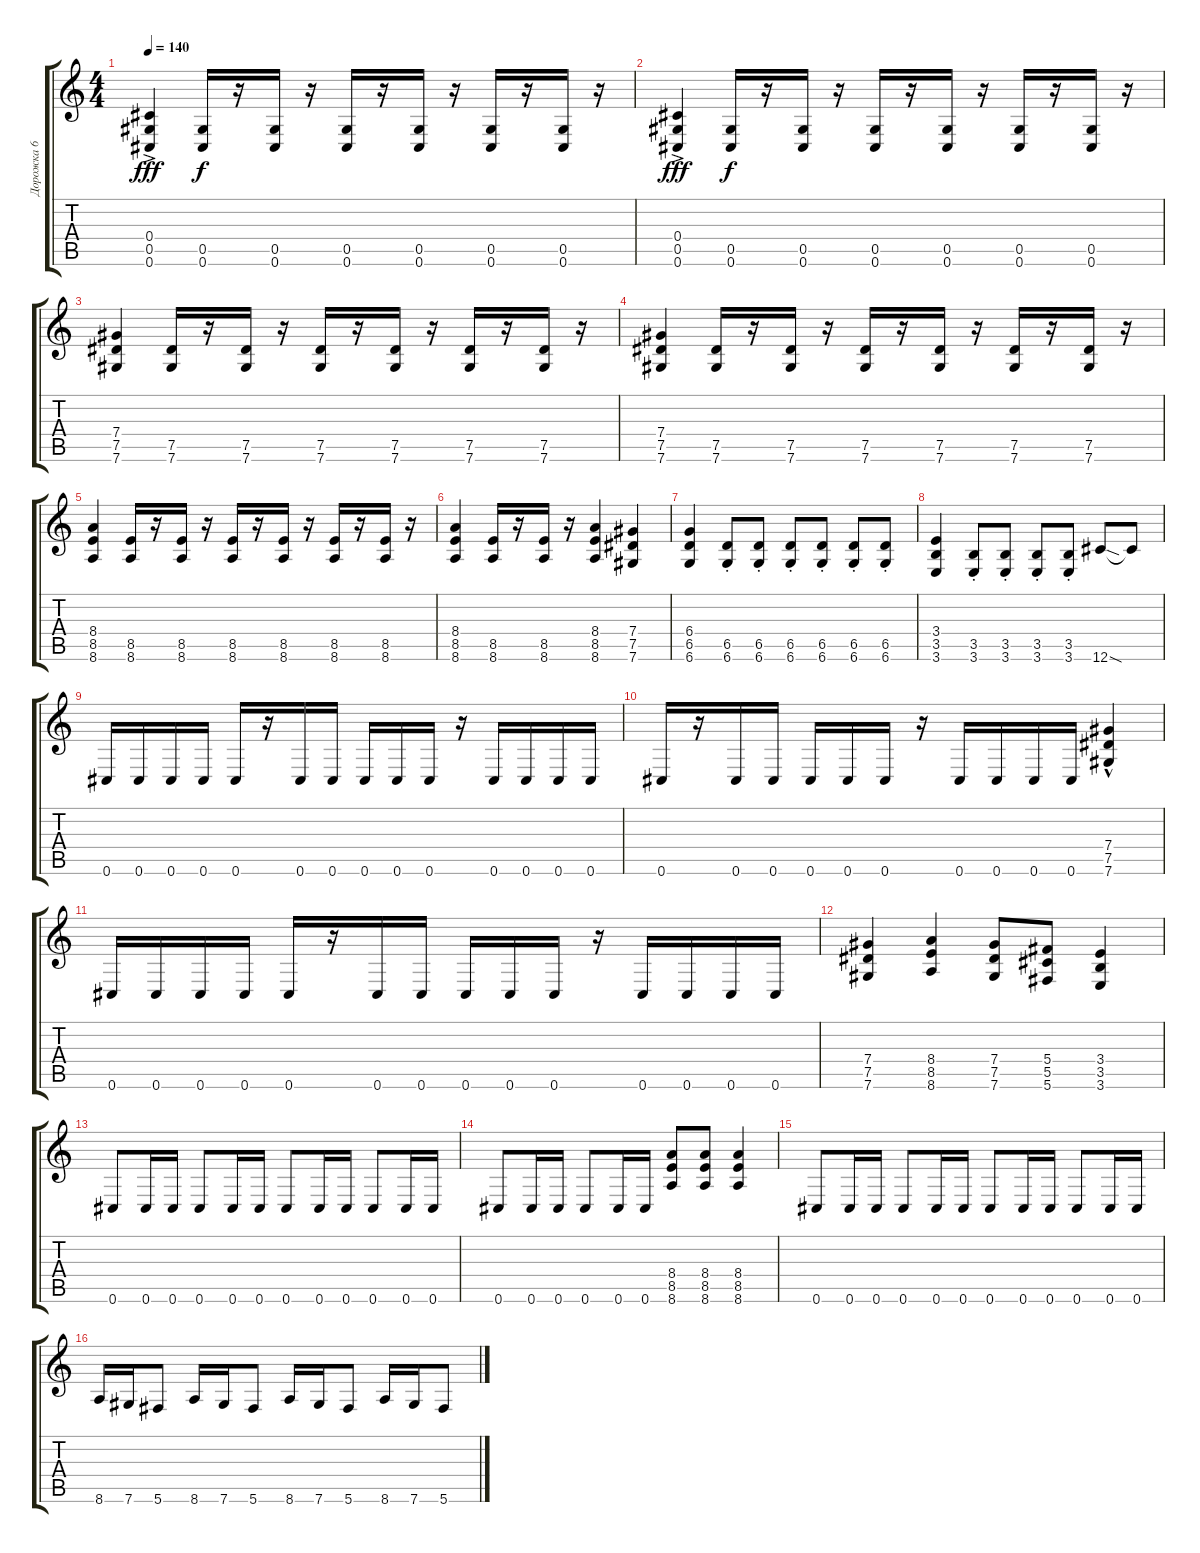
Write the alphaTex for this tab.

\track ("Дорожка 6" "Дорожка 6") {instrument distortionguitar}
\staff {score tabs}
\tuning (Eb4 Bb3 Gb3 Db3 Ab2 Db2) {hide}
\ts (4 4)
\tempo 140
\clef g2
\ks c
(0.4{ac} 0.5 0.6).4{dy fff} (0.5 0.6).16{dy f} r.16 (0.5 0.6).16 r.16 (0.5 0.6).16 r.16 (0.5 0.6).16 r.16 (0.5 0.6).16 r.16 (0.5 0.6).16 r.16 |
(0.4{ac} 0.5 0.6).4{dy fff} (0.5 0.6).16{dy f} r.16 (0.5 0.6).16 r.16 (0.5 0.6).16 r.16 (0.5 0.6).16 r.16 (0.5 0.6).16 r.16 (0.5 0.6).16 r.16 |
(7.4 7.5 7.6).4 (7.5 7.6).16 r.16 (7.5 7.6).16 r.16 (7.5 7.6).16 r.16 (7.5 7.6).16 r.16 (7.5 7.6).16 r.16 (7.5 7.6).16 r.16 |
(7.4 7.5 7.6).4 (7.5 7.6).16 r.16 (7.5 7.6).16 r.16 (7.5 7.6).16 r.16 (7.5 7.6).16 r.16 (7.5 7.6).16 r.16 (7.5 7.6).16 r.16 |
(8.4 8.5 8.6).4 (8.5 8.6).16 r.16 (8.5 8.6).16 r.16 (8.5 8.6).16 r.16 (8.5 8.6).16 r.16 (8.5 8.6).16 r.16 (8.5 8.6).16 r.16 |
(8.4 8.5 8.6).4 (8.5 8.6).16 r.16 (8.5 8.6).16 r.16 (8.4 8.5 8.6).4 (7.4 7.5 7.6).4 |
(6.4 6.5 6.6).4 (6.5{st} 6.6{st}).8 (6.5{st} 6.6{st}).8 (6.5{st} 6.6{st}).8 (6.5{st} 6.6{st}).8 (6.5{st} 6.6{st}).8 (6.5{st} 6.6{st}).8 |
(3.4 3.5 3.6).4 (3.5{st} 3.6{st}).8 (3.5{st} 3.6{st}).8 (3.5{st} 3.6{st}).8 (3.5{st} 3.6{st}).8 12.6{sod}.8 12.6{t}.8 |
0.6.16 0.6.16 0.6.16 0.6.16 0.6.16 r.16 0.6.16 0.6.16 0.6.16 0.6.16 0.6.16 r.16 0.6.16 0.6.16 0.6.16 0.6.16 |
0.6.16 r.16 0.6.16 0.6.16 0.6.16 0.6.16 0.6.16 r.16 0.6.16 0.6.16 0.6.16 0.6.16 (7.4{hac} 7.5 7.6).4 |
0.6.16 0.6.16 0.6.16 0.6.16 0.6.16 r.16 0.6.16 0.6.16 0.6.16 0.6.16 0.6.16 r.16 0.6.16 0.6.16 0.6.16 0.6.16 |
(7.4 7.5 7.6).4 (8.4 8.5 8.6).4 (7.4 7.5 7.6).8 (5.4 5.5 5.6).8 (3.4 3.5 3.6).4 |
0.6.8 0.6.16 0.6.16 0.6.8 0.6.16 0.6.16 0.6.8 0.6.16 0.6.16 0.6.8 0.6.16 0.6.16 |
0.6.8 0.6.16 0.6.16 0.6.8 0.6.16 0.6.16 (8.4 8.5 8.6).8 (8.4 8.5 8.6).8 (8.4 8.5 8.6).4 |
0.6.8 0.6.16 0.6.16 0.6.8 0.6.16 0.6.16 0.6.8 0.6.16 0.6.16 0.6.8 0.6.16 0.6.16 |
8.6.16 7.6.16 5.6.8 8.6.16 7.6.16 5.6.8 8.6.16 7.6.16 5.6.8 8.6.16 7.6.16 5.6.8
